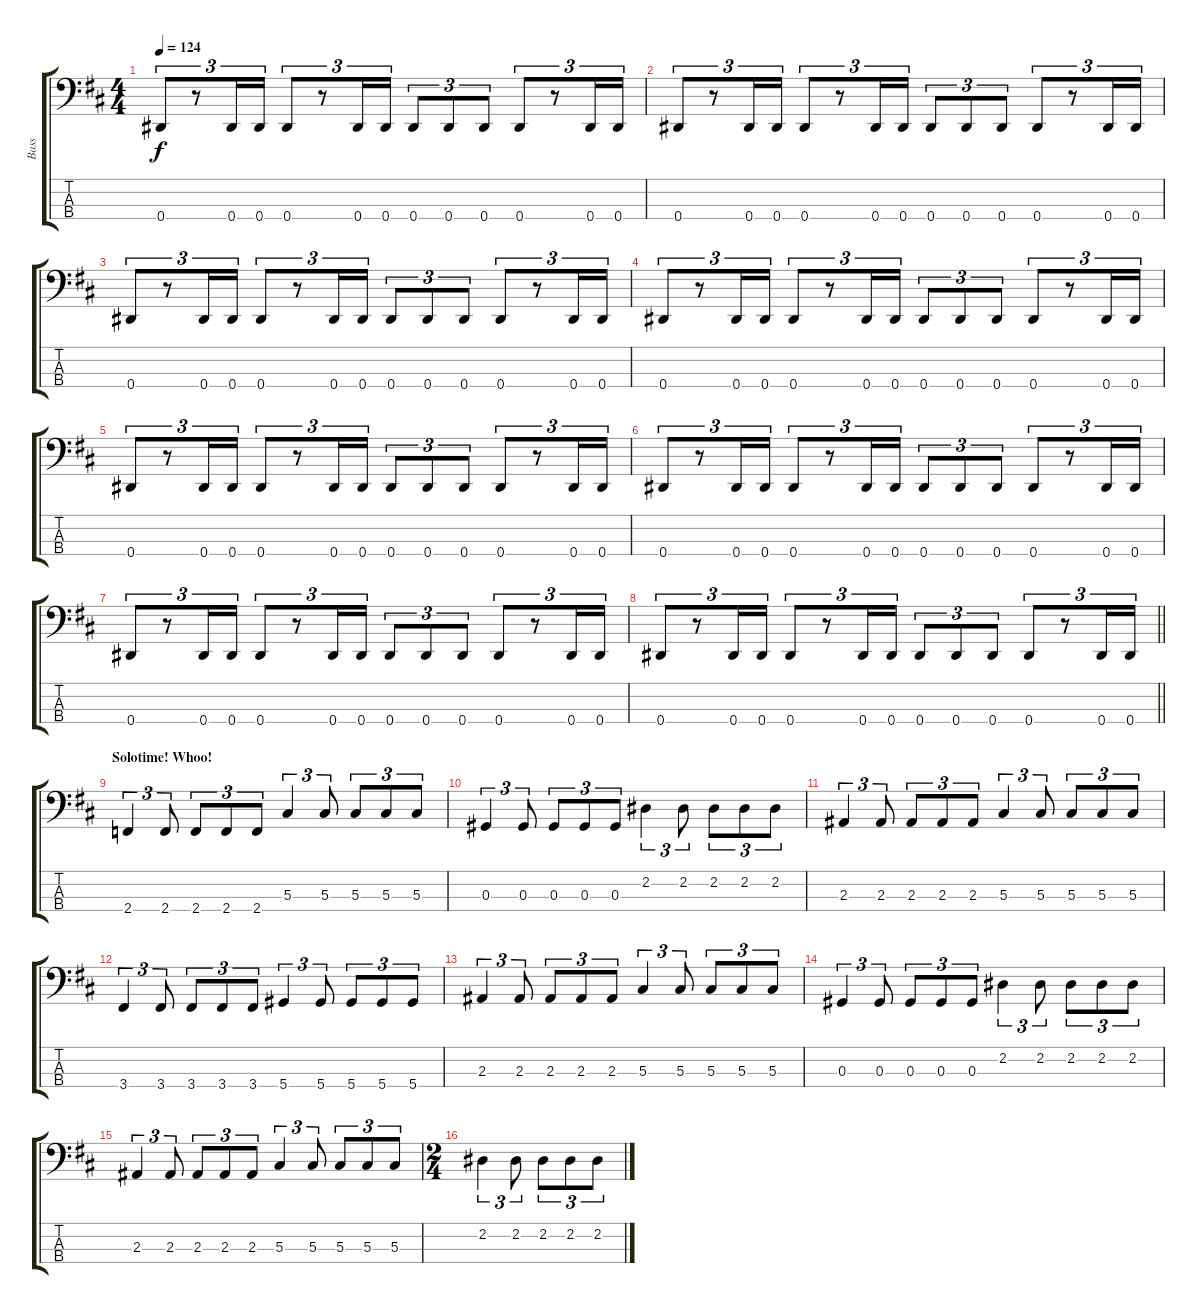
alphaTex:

\track ("Bass" "Bass") {instrument electricbassfinger}
\staff {score tabs}
\tuning (Gb2 Db2 Ab1 Eb1) {hide}
\ts (4 4)
\tempo 124
\clef f4
\ks d
0.4.8{tu (3 2) dy f} r.8{tu (3 2)} 0.4.16{tu (3 2)} 0.4.16{tu (3 2)} 0.4.8{tu (3 2)} r.8{tu (3 2)} 0.4.16{tu (3 2)} 0.4.16{tu (3 2)} 0.4.8{tu (3 2)} 0.4.8{tu (3 2)} 0.4.8{tu (3 2)} 0.4.8{tu (3 2)} r.8{tu (3 2)} 0.4.16{tu (3 2)} 0.4.16{tu (3 2)} |
0.4.8{tu (3 2)} r.8{tu (3 2)} 0.4.16{tu (3 2)} 0.4.16{tu (3 2)} 0.4.8{tu (3 2)} r.8{tu (3 2)} 0.4.16{tu (3 2)} 0.4.16{tu (3 2)} 0.4.8{tu (3 2)} 0.4.8{tu (3 2)} 0.4.8{tu (3 2)} 0.4.8{tu (3 2)} r.8{tu (3 2)} 0.4.16{tu (3 2)} 0.4.16{tu (3 2)} |
0.4.8{tu (3 2)} r.8{tu (3 2)} 0.4.16{tu (3 2)} 0.4.16{tu (3 2)} 0.4.8{tu (3 2)} r.8{tu (3 2)} 0.4.16{tu (3 2)} 0.4.16{tu (3 2)} 0.4.8{tu (3 2)} 0.4.8{tu (3 2)} 0.4.8{tu (3 2)} 0.4.8{tu (3 2)} r.8{tu (3 2)} 0.4.16{tu (3 2)} 0.4.16{tu (3 2)} |
0.4.8{tu (3 2)} r.8{tu (3 2)} 0.4.16{tu (3 2)} 0.4.16{tu (3 2)} 0.4.8{tu (3 2)} r.8{tu (3 2)} 0.4.16{tu (3 2)} 0.4.16{tu (3 2)} 0.4.8{tu (3 2)} 0.4.8{tu (3 2)} 0.4.8{tu (3 2)} 0.4.8{tu (3 2)} r.8{tu (3 2)} 0.4.16{tu (3 2)} 0.4.16{tu (3 2)} |
0.4.8{tu (3 2)} r.8{tu (3 2)} 0.4.16{tu (3 2)} 0.4.16{tu (3 2)} 0.4.8{tu (3 2)} r.8{tu (3 2)} 0.4.16{tu (3 2)} 0.4.16{tu (3 2)} 0.4.8{tu (3 2)} 0.4.8{tu (3 2)} 0.4.8{tu (3 2)} 0.4.8{tu (3 2)} r.8{tu (3 2)} 0.4.16{tu (3 2)} 0.4.16{tu (3 2)} |
0.4.8{tu (3 2)} r.8{tu (3 2)} 0.4.16{tu (3 2)} 0.4.16{tu (3 2)} 0.4.8{tu (3 2)} r.8{tu (3 2)} 0.4.16{tu (3 2)} 0.4.16{tu (3 2)} 0.4.8{tu (3 2)} 0.4.8{tu (3 2)} 0.4.8{tu (3 2)} 0.4.8{tu (3 2)} r.8{tu (3 2)} 0.4.16{tu (3 2)} 0.4.16{tu (3 2)} |
0.4.8{tu (3 2)} r.8{tu (3 2)} 0.4.16{tu (3 2)} 0.4.16{tu (3 2)} 0.4.8{tu (3 2)} r.8{tu (3 2)} 0.4.16{tu (3 2)} 0.4.16{tu (3 2)} 0.4.8{tu (3 2)} 0.4.8{tu (3 2)} 0.4.8{tu (3 2)} 0.4.8{tu (3 2)} r.8{tu (3 2)} 0.4.16{tu (3 2)} 0.4.16{tu (3 2)} |
\barLineRight lightlight
0.4.8{tu (3 2)} r.8{tu (3 2)} 0.4.16{tu (3 2)} 0.4.16{tu (3 2)} 0.4.8{tu (3 2)} r.8{tu (3 2)} 0.4.16{tu (3 2)} 0.4.16{tu (3 2)} 0.4.8{tu (3 2)} 0.4.8{tu (3 2)} 0.4.8{tu (3 2)} 0.4.8{tu (3 2)} r.8{tu (3 2)} 0.4.16{tu (3 2)} 0.4.16{tu (3 2)} |
\section ("" "Solotime! Whoo!")
2.4.4{tu (3 2)} 2.4.8{tu (3 2)} 2.4.8{tu (3 2)} 2.4.8{tu (3 2)} 2.4.8{tu (3 2)} 5.3.4{tu (3 2)} 5.3.8{tu (3 2)} 5.3.8{tu (3 2)} 5.3.8{tu (3 2)} 5.3.8{tu (3 2)} |
0.3.4{tu (3 2)} 0.3.8{tu (3 2)} 0.3.8{tu (3 2)} 0.3.8{tu (3 2)} 0.3.8{tu (3 2)} 2.2.4{tu (3 2)} 2.2.8{tu (3 2)} 2.2.8{tu (3 2)} 2.2.8{tu (3 2)} 2.2.8{tu (3 2)} |
2.3.4{tu (3 2)} 2.3.8{tu (3 2)} 2.3.8{tu (3 2)} 2.3.8{tu (3 2)} 2.3.8{tu (3 2)} 5.3.4{tu (3 2)} 5.3.8{tu (3 2)} 5.3.8{tu (3 2)} 5.3.8{tu (3 2)} 5.3.8{tu (3 2)} |
3.4.4{tu (3 2)} 3.4.8{tu (3 2)} 3.4.8{tu (3 2)} 3.4.8{tu (3 2)} 3.4.8{tu (3 2)} 5.4.4{tu (3 2)} 5.4.8{tu (3 2)} 5.4.8{tu (3 2)} 5.4.8{tu (3 2)} 5.4.8{tu (3 2)} |
2.3.4{tu (3 2)} 2.3.8{tu (3 2)} 2.3.8{tu (3 2)} 2.3.8{tu (3 2)} 2.3.8{tu (3 2)} 5.3.4{tu (3 2)} 5.3.8{tu (3 2)} 5.3.8{tu (3 2)} 5.3.8{tu (3 2)} 5.3.8{tu (3 2)} |
0.3.4{tu (3 2)} 0.3.8{tu (3 2)} 0.3.8{tu (3 2)} 0.3.8{tu (3 2)} 0.3.8{tu (3 2)} 2.2.4{tu (3 2)} 2.2.8{tu (3 2)} 2.2.8{tu (3 2)} 2.2.8{tu (3 2)} 2.2.8{tu (3 2)} |
2.3.4{tu (3 2)} 2.3.8{tu (3 2)} 2.3.8{tu (3 2)} 2.3.8{tu (3 2)} 2.3.8{tu (3 2)} 5.3.4{tu (3 2)} 5.3.8{tu (3 2)} 5.3.8{tu (3 2)} 5.3.8{tu (3 2)} 5.3.8{tu (3 2)} |
\ts (2 4)
2.2.4{tu (3 2)} 2.2.8{tu (3 2)} 2.2.8{tu (3 2)} 2.2.8{tu (3 2)} 2.2.8{tu (3 2)}
